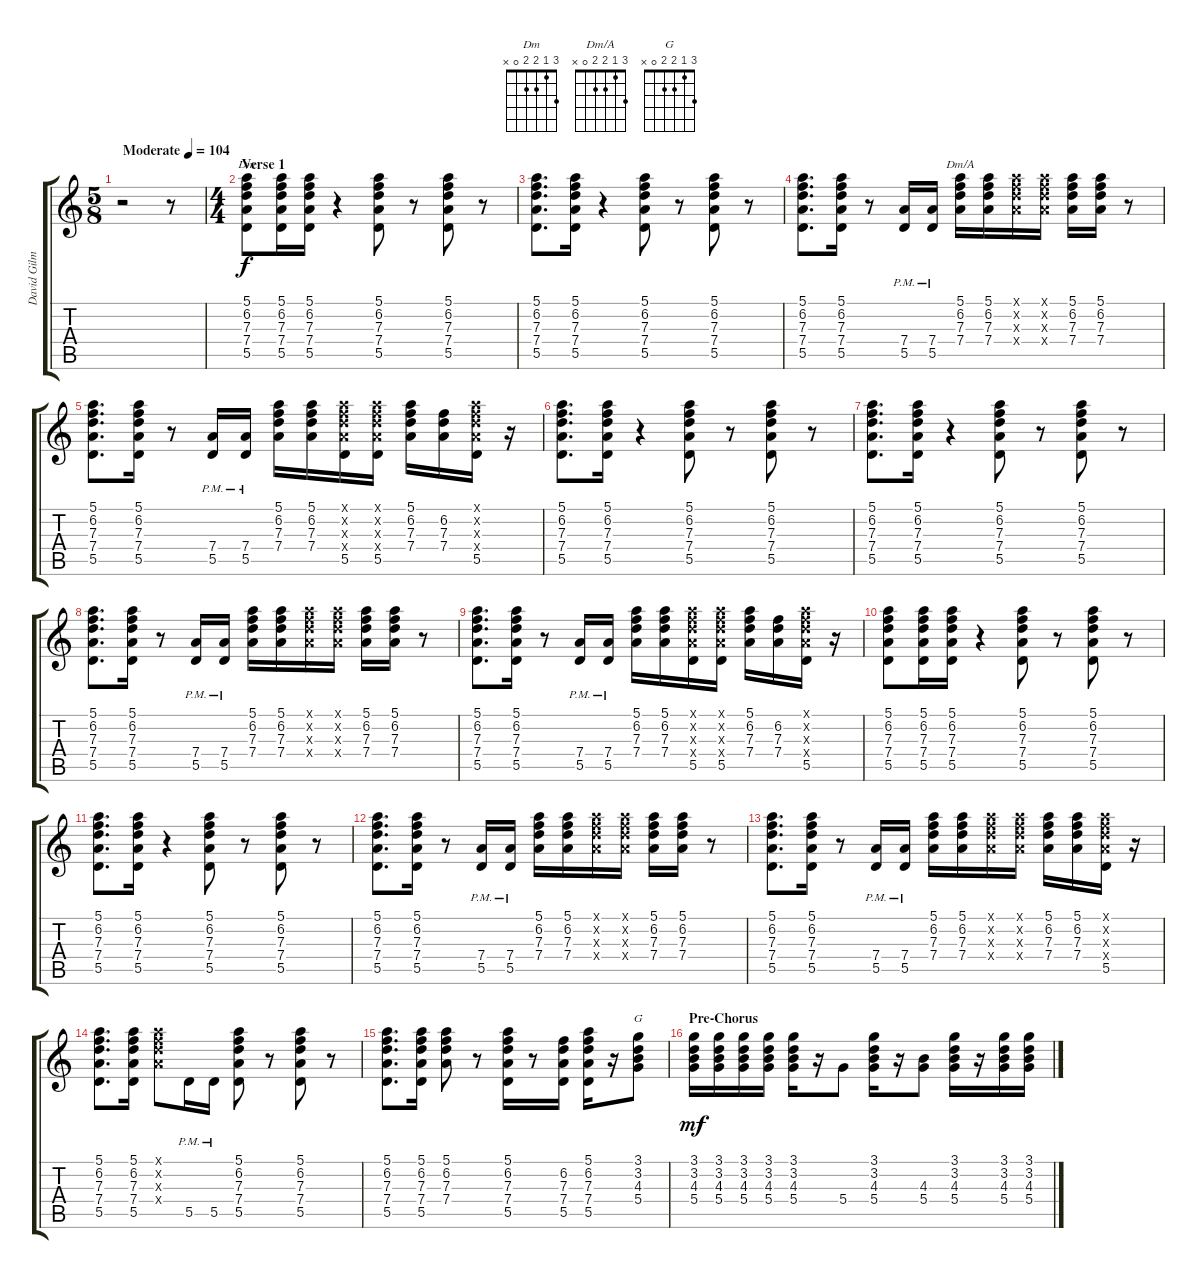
\track ("David Gilmour | Fender Stratocaster #00" "David Gilm") {instrument electricguitarclean}
\staff {score tabs}
\tuning (E4 B3 G3 D3 A2 E2) {hide}
\chord ("Dm" 3 1 2 2 0 x)
\chord ("Dm/A" 3 1 2 2 0 x)
\chord ("G" 3 1 2 2 0 x)
\ts (5 8)
\tempo (104 "Moderate")
\clef g2
\ks c
r.2{dy f instrument electricguitarclean} r.8 |
\ts (4 4)
\section ("" "Verse 1")
(5.1 6.2 7.3 7.4 5.5).8{ch "Dm"} (5.1 6.2 7.3 7.4 5.5).16 (5.1 6.2 7.3 7.4 5.5).16 r.4 (5.1 6.2 7.3 7.4 5.5).8 r.8 (5.1 6.2 7.3 7.4 5.5).8 r.8 |
(5.1 6.2 7.3 7.4 5.5).8{d} (5.1 6.2 7.3 7.4 5.5).16 r.4 (5.1 6.2 7.3 7.4 5.5).8 r.8 (5.1 6.2 7.3 7.4 5.5).8 r.8 |
(5.1 6.2 7.3 7.4 5.5).8{d} (5.1 6.2 7.3 7.4 5.5).16 r.8 (7.4{pm} 5.5{pm}).16 (7.4{pm} 5.5{pm}).16 (5.1 6.2 7.3 7.4).16{ch "Dm/A"} (5.1 6.2 7.3 7.4).16 (5.1{x} 6.2{x} 7.3{x} 7.4{x}).16 (5.1{x} 6.2{x} 7.3{x} 7.4{x}).16 (5.1 6.2 7.3 7.4).16 (5.1 6.2 7.3 7.4).16 r.8 |
(5.1 6.2 7.3 7.4 5.5).8{d} (5.1 6.2 7.3 7.4 5.5).16 r.8 (7.4{pm} 5.5{pm}).16 (7.4{pm} 5.5{pm}).16 (5.1 6.2 7.3 7.4).16 (5.1 6.2 7.3 7.4).16 (5.1{x} 6.2{x} 7.3{x} 7.4{x} 5.5).16 (5.1{x} 6.2{x} 7.3{x} 7.4{x} 5.5).16 (5.1 6.2 7.3 7.4).16 (6.2 7.3 7.4).16 (5.1{x} 6.2{x} 7.3{x} 7.4{x} 5.5).16 r.16 |
(5.1 6.2 7.3 7.4 5.5).8{d} (5.1 6.2 7.3 7.4 5.5).16 r.4 (5.1 6.2 7.3 7.4 5.5).8 r.8 (5.1 6.2 7.3 7.4 5.5).8 r.8 |
(5.1 6.2 7.3 7.4 5.5).8{d} (5.1 6.2 7.3 7.4 5.5).16 r.4 (5.1 6.2 7.3 7.4 5.5).8 r.8 (5.1 6.2 7.3 7.4 5.5).8 r.8 |
(5.1 6.2 7.3 7.4 5.5).8{d} (5.1 6.2 7.3 7.4 5.5).16 r.8 (7.4{pm} 5.5{pm}).16 (7.4{pm} 5.5{pm}).16 (5.1 6.2 7.3 7.4).16 (5.1 6.2 7.3 7.4).16 (5.1{x} 6.2{x} 7.3{x} 7.4{x}).16 (5.1{x} 6.2{x} 7.3{x} 7.4{x}).16 (5.1 6.2 7.3 7.4).16 (5.1 6.2 7.3 7.4).16 r.8 |
(5.1 6.2 7.3 7.4 5.5).8{d} (5.1 6.2 7.3 7.4 5.5).16 r.8 (7.4{pm} 5.5{pm}).16 (7.4{pm} 5.5{pm}).16 (5.1 6.2 7.3 7.4).16 (5.1 6.2 7.3 7.4).16 (5.1{x} 6.2{x} 7.3{x} 7.4{x} 5.5).16 (5.1{x} 6.2{x} 7.3{x} 7.4{x} 5.5).16 (5.1 6.2 7.3 7.4).16 (6.2 7.3 7.4).16 (5.1{x} 6.2{x} 7.3{x} 7.4{x} 5.5).16 r.16 |
(5.1 6.2 7.3 7.4 5.5).8 (5.1 6.2 7.3 7.4 5.5).16 (5.1 6.2 7.3 7.4 5.5).16 r.4 (5.1 6.2 7.3 7.4 5.5).8 r.8 (5.1 6.2 7.3 7.4 5.5).8 r.8 |
(5.1 6.2 7.3 7.4 5.5).8{d} (5.1 6.2 7.3 7.4 5.5).16 r.4 (5.1 6.2 7.3 7.4 5.5).8 r.8 (5.1 6.2 7.3 7.4 5.5).8 r.8 |
(5.1 6.2 7.3 7.4 5.5).8{d} (5.1 6.2 7.3 7.4 5.5).16 r.8 (7.4{pm} 5.5{pm}).16 (7.4{pm} 5.5{pm}).16 (5.1 6.2 7.3 7.4).16 (5.1 6.2 7.3 7.4).16 (5.1{x} 6.2{x} 7.3{x} 7.4{x}).16 (5.1{x} 6.2{x} 7.3{x} 7.4{x}).16 (5.1 6.2 7.3 7.4).16 (5.1 6.2 7.3 7.4).16 r.8 |
(5.1 6.2 7.3 7.4 5.5).8{d} (5.1 6.2 7.3 7.4 5.5).16 r.8 (7.4{pm} 5.5{pm}).16 (7.4{pm} 5.5{pm}).16 (5.1 6.2 7.3 7.4).16 (5.1 6.2 7.3 7.4).16 (5.1{x} 6.2{x} 7.3{x} 7.4{x}).16 (5.1{x} 6.2{x} 7.3{x} 7.4{x}).16 (5.1 6.2 7.3 7.4).16 (5.1 6.2 7.3 7.4).16 (5.1{x} 6.2{x} 7.3{x} 7.4{x} 5.5).16 r.16 |
(5.1 6.2 7.3 7.4 5.5).8{d} (5.1 6.2 7.3 7.4 5.5).16 (5.1{x} 6.2{x} 7.3{x} 7.4{x}).8 5.5{pm}.16 5.5{pm}.16 (5.1 6.2 7.3 7.4 5.5).8 r.8 (5.1 6.2 7.3 7.4 5.5).8 r.8 |
(5.1 6.2 7.3 7.4 5.5).8{d} (5.1 6.2 7.3 7.4 5.5).16 (5.1 6.2 7.3 7.4).8 r.8 (5.1 6.2 7.3 7.4 5.5).16 r.8 (6.2 7.3 7.4 5.5).16 (5.1 6.2 7.3 7.4 5.5).16 r.16 (3.1 3.2 4.3 5.4).8{ch "G"} |
\section ("" "Pre-Chorus")
(3.1 3.2 4.3 5.4).16{dy mf} (3.1 3.2 4.3 5.4).16 (3.1 3.2 4.3 5.4).16 (3.1 3.2 4.3 5.4).16 (3.1 3.2 4.3 5.4).16 r.16 5.4.8 (3.1 3.2 4.3 5.4).16 r.16 (4.3 5.4).8 (3.1 3.2 4.3 5.4).16 r.16 (3.1 3.2 4.3 5.4).16 (3.1 3.2 4.3 5.4).16
